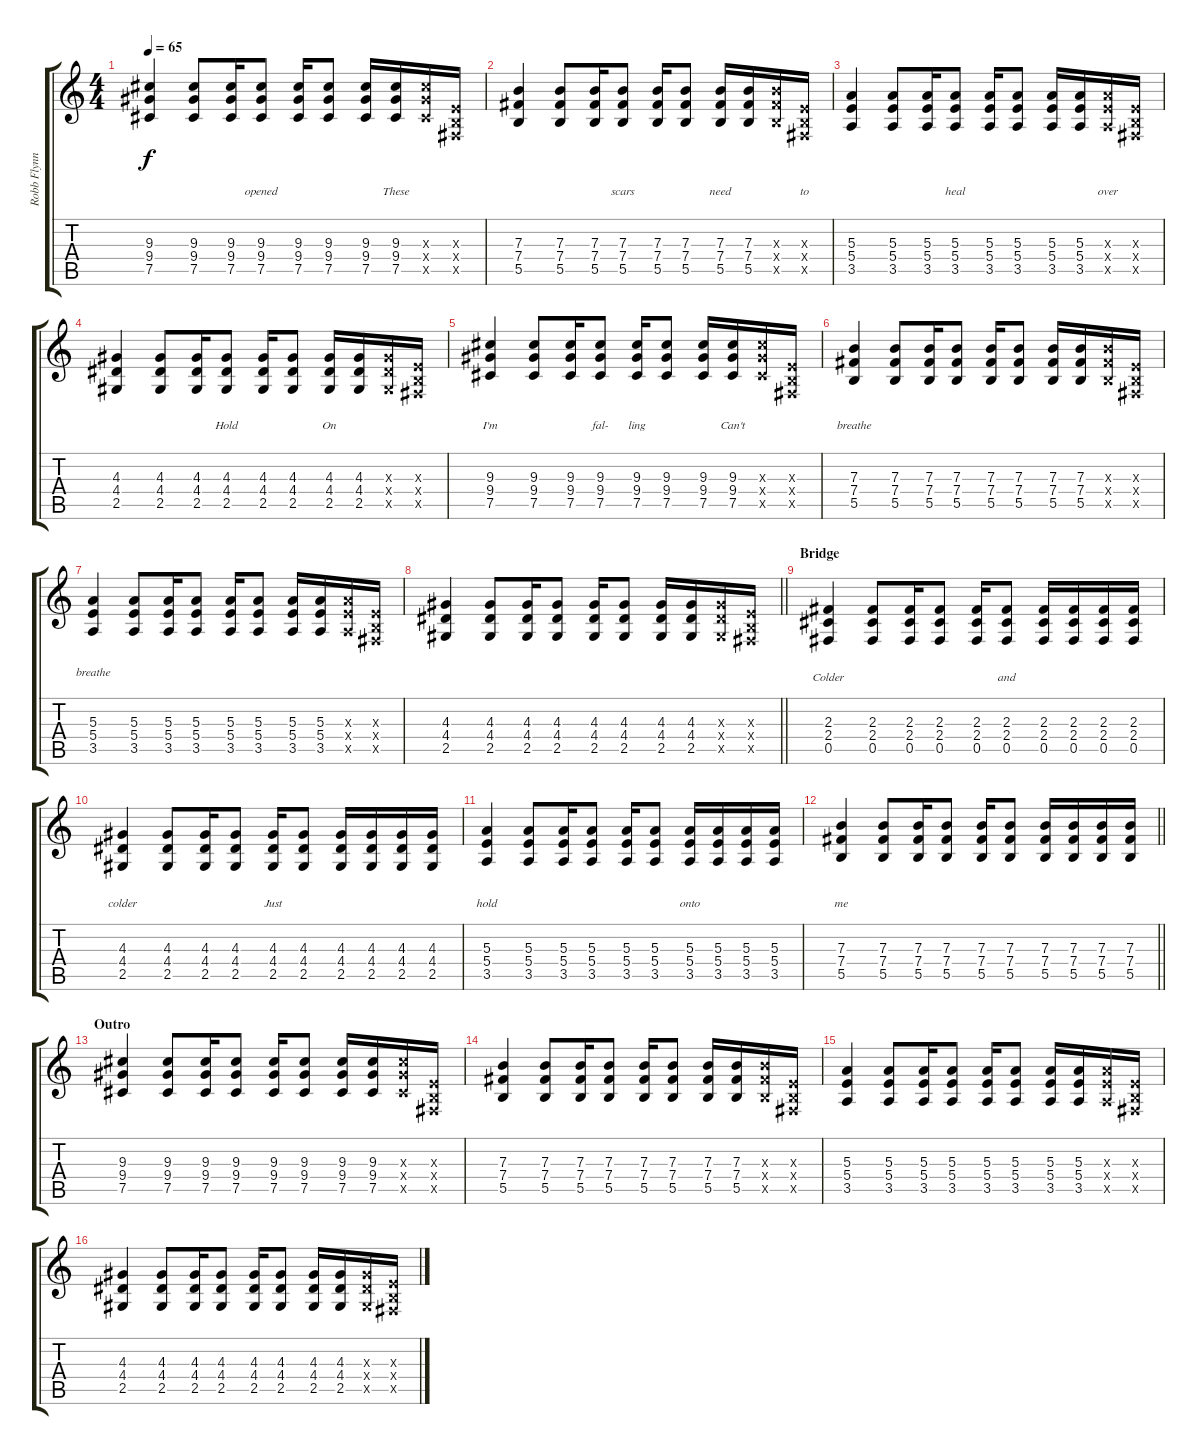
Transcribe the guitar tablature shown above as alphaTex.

\track ("Robb Flynn" "Robb Flynn") {instrument electricguitarjazz}
\staff {score tabs}
\tuning (Db4 Ab3 E3 B2 Gb2 B1) {hide}
\ts (4 4)
\tempo 65
\clef g2
\ks c
(9.3 9.4 7.5).4{lyrics (0 "") lyrics (1 "") lyrics (2 "") lyrics (3 "") lyrics (4 "") dy f} (9.3 9.4 7.5).8{lyrics (0 "") lyrics (1 "") lyrics (2 "") lyrics (3 "") lyrics (4 "")} (9.3 9.4 7.5).16{lyrics (0 "") lyrics (1 "") lyrics (2 "") lyrics (3 "") lyrics (4 "")} (9.3 9.4 7.5).8{lyrics (0 "") lyrics (1 "") lyrics (2 "") lyrics (3 "opened") lyrics (4 "")} (9.3 9.4 7.5).16{lyrics (0 "") lyrics (1 "") lyrics (2 "") lyrics (3 "") lyrics (4 "")} (9.3 9.4 7.5).8{lyrics (0 "") lyrics (1 "") lyrics (2 "") lyrics (3 "") lyrics (4 "")} (9.3 9.4 7.5).16{lyrics (0 "") lyrics (1 "") lyrics (2 "") lyrics (3 "") lyrics (4 "")} (9.3 9.4 7.5).16{lyrics (0 "") lyrics (1 "") lyrics (2 "") lyrics (3 "These") lyrics (4 "")} (9.3{x} 9.4{x} 7.5{x}).16{lyrics (0 "") lyrics (1 "") lyrics (2 "") lyrics (3 "") lyrics (4 "")} (0.3{x} 0.4{x} 0.5{x}).16{lyrics (0 "") lyrics (1 "") lyrics (2 "") lyrics (3 "") lyrics (4 "")} |
(7.3 7.4 5.5).4{lyrics (0 "") lyrics (1 "") lyrics (2 "") lyrics (3 "") lyrics (4 "")} (7.3 7.4 5.5).8{lyrics (0 "") lyrics (1 "") lyrics (2 "") lyrics (3 "") lyrics (4 "")} (7.3 7.4 5.5).16{lyrics (0 "") lyrics (1 "") lyrics (2 "") lyrics (3 "") lyrics (4 "")} (7.3 7.4 5.5).8{lyrics (0 "") lyrics (1 "") lyrics (2 "") lyrics (3 "scars") lyrics (4 "")} (7.3 7.4 5.5).16{lyrics (0 "") lyrics (1 "") lyrics (2 "") lyrics (3 "") lyrics (4 "")} (7.3 7.4 5.5).8{lyrics (0 "") lyrics (1 "") lyrics (2 "") lyrics (3 "") lyrics (4 "")} (7.3 7.4 5.5).16{lyrics (0 "") lyrics (1 "") lyrics (2 "") lyrics (3 "need") lyrics (4 "")} (7.3 7.4 5.5).16{lyrics (0 "") lyrics (1 "") lyrics (2 "") lyrics (3 "") lyrics (4 "")} (7.3{x} 7.4{x} 5.5{x}).16{lyrics (0 "") lyrics (1 "") lyrics (2 "") lyrics (3 "") lyrics (4 "")} (0.3{x} 0.4{x} 0.5{x}).16{lyrics (0 "") lyrics (1 "") lyrics (2 "") lyrics (3 "to") lyrics (4 "")} |
(5.3 5.4 3.5).4{lyrics (0 "") lyrics (1 "") lyrics (2 "") lyrics (3 "") lyrics (4 "")} (5.3 5.4 3.5).8{lyrics (0 "") lyrics (1 "") lyrics (2 "") lyrics (3 "") lyrics (4 "")} (5.3 5.4 3.5).16{lyrics (0 "") lyrics (1 "") lyrics (2 "") lyrics (3 "") lyrics (4 "")} (5.3 5.4 3.5).8{lyrics (0 "") lyrics (1 "") lyrics (2 "") lyrics (3 "heal") lyrics (4 "")} (5.3 5.4 3.5).16{lyrics (0 "") lyrics (1 "") lyrics (2 "") lyrics (3 "") lyrics (4 "")} (5.3 5.4 3.5).8{lyrics (0 "") lyrics (1 "") lyrics (2 "") lyrics (3 "") lyrics (4 "")} (5.3 5.4 3.5).16{lyrics (0 "") lyrics (1 "") lyrics (2 "") lyrics (3 "") lyrics (4 "")} (5.3 5.4 3.5).16{lyrics (0 "") lyrics (1 "") lyrics (2 "") lyrics (3 "") lyrics (4 "")} (5.3{x} 5.4{x} 3.5{x}).16{lyrics (0 "") lyrics (1 "") lyrics (2 "") lyrics (3 "over") lyrics (4 "")} (0.3{x} 0.4{x} 0.5{x}).16{lyrics (0 "") lyrics (1 "") lyrics (2 "") lyrics (3 "") lyrics (4 "")} |
(4.3 4.4 2.5).4{lyrics (0 "") lyrics (1 "") lyrics (2 "") lyrics (3 "") lyrics (4 "")} (4.3 4.4 2.5).8{lyrics (0 "") lyrics (1 "") lyrics (2 "") lyrics (3 "") lyrics (4 "")} (4.3 4.4 2.5).16{lyrics (0 "") lyrics (1 "") lyrics (2 "") lyrics (3 "") lyrics (4 "")} (4.3 4.4 2.5).8{lyrics (0 "") lyrics (1 "") lyrics (2 "") lyrics (3 "Hold") lyrics (4 "")} (4.3 4.4 2.5).16{lyrics (0 "") lyrics (1 "") lyrics (2 "") lyrics (3 "") lyrics (4 "")} (4.3 4.4 2.5).8{lyrics (0 "") lyrics (1 "") lyrics (2 "") lyrics (3 "") lyrics (4 "")} (4.3 4.4 2.5).16{lyrics (0 "") lyrics (1 "") lyrics (2 "") lyrics (3 "On") lyrics (4 "")} (4.3 4.4 2.5).16{lyrics (0 "") lyrics (1 "") lyrics (2 "") lyrics (3 "") lyrics (4 "")} (4.3{x} 4.4{x} 2.5{x}).16{lyrics (0 "") lyrics (1 "") lyrics (2 "") lyrics (3 "") lyrics (4 "")} (0.3{x} 0.4{x} 0.5{x}).16{lyrics (0 "") lyrics (1 "") lyrics (2 "") lyrics (3 "") lyrics (4 "")} |
(9.3 9.4 7.5).4{lyrics (0 "") lyrics (1 "") lyrics (2 "") lyrics (3 "I'm") lyrics (4 "")} (9.3 9.4 7.5).8{lyrics (0 "") lyrics (1 "") lyrics (2 "") lyrics (3 "") lyrics (4 "")} (9.3 9.4 7.5).16{lyrics (0 "") lyrics (1 "") lyrics (2 "") lyrics (3 "") lyrics (4 "")} (9.3 9.4 7.5).8{lyrics (0 "") lyrics (1 "") lyrics (2 "") lyrics (3 "fal-") lyrics (4 "")} (9.3 9.4 7.5).16{lyrics (0 "") lyrics (1 "") lyrics (2 "") lyrics (3 "ling") lyrics (4 "")} (9.3 9.4 7.5).8{lyrics (0 "") lyrics (1 "") lyrics (2 "") lyrics (3 "") lyrics (4 "")} (9.3 9.4 7.5).16{lyrics (0 "") lyrics (1 "") lyrics (2 "") lyrics (3 "") lyrics (4 "")} (9.3 9.4 7.5).16{lyrics (0 "") lyrics (1 "") lyrics (2 "") lyrics (3 "Can't") lyrics (4 "")} (9.3{x} 9.4{x} 7.5{x}).16{lyrics (0 "") lyrics (1 "") lyrics (2 "") lyrics (3 "") lyrics (4 "")} (0.3{x} 0.4{x} 0.5{x}).16{lyrics (0 "") lyrics (1 "") lyrics (2 "") lyrics (3 "") lyrics (4 "")} |
(7.3 7.4 5.5).4{lyrics (0 "") lyrics (1 "") lyrics (2 "") lyrics (3 "breathe") lyrics (4 "")} (7.3 7.4 5.5).8{lyrics (0 "") lyrics (1 "") lyrics (2 "") lyrics (3 "") lyrics (4 "")} (7.3 7.4 5.5).16{lyrics (0 "") lyrics (1 "") lyrics (2 "") lyrics (3 "") lyrics (4 "")} (7.3 7.4 5.5).8{lyrics (0 "") lyrics (1 "") lyrics (2 "") lyrics (3 "") lyrics (4 "")} (7.3 7.4 5.5).16{lyrics (0 "") lyrics (1 "") lyrics (2 "") lyrics (3 "") lyrics (4 "")} (7.3 7.4 5.5).8{lyrics (0 "") lyrics (1 "") lyrics (2 "") lyrics (3 "") lyrics (4 "")} (7.3 7.4 5.5).16{lyrics (0 "") lyrics (1 "") lyrics (2 "") lyrics (3 "") lyrics (4 "")} (7.3 7.4 5.5).16{lyrics (0 "") lyrics (1 "") lyrics (2 "") lyrics (3 "") lyrics (4 "")} (7.3{x} 7.4{x} 5.5{x}).16{lyrics (0 "") lyrics (1 "") lyrics (2 "") lyrics (3 "") lyrics (4 "")} (0.3{x} 0.4{x} 0.5{x}).16{lyrics (0 "") lyrics (1 "") lyrics (2 "") lyrics (3 "") lyrics (4 "")} |
(5.3 5.4 3.5).4{lyrics (0 "") lyrics (1 "") lyrics (2 "") lyrics (3 "breathe") lyrics (4 "")} (5.3 5.4 3.5).8 (5.3 5.4 3.5).16 (5.3 5.4 3.5).8 (5.3 5.4 3.5).16 (5.3 5.4 3.5).8 (5.3 5.4 3.5).16 (5.3 5.4 3.5).16 (5.3{x} 5.4{x} 3.5{x}).16 (0.3{x} 0.4{x} 0.5{x}).16 |
\barLineRight lightlight
(4.3 4.4 2.5).4 (4.3 4.4 2.5).8 (4.3 4.4 2.5).16 (4.3 4.4 2.5).8 (4.3 4.4 2.5).16 (4.3 4.4 2.5).8 (4.3 4.4 2.5).16 (4.3 4.4 2.5).16 (4.3{x} 4.4{x} 2.5{x}).16 (0.3{x} 0.4{x} 0.5{x}).16 |
\section ("" "Bridge")
(2.3 2.4 0.5).4{lyrics (0 "") lyrics (1 "") lyrics (2 "") lyrics (3 "") lyrics (4 "Colder")} (2.3 2.4 0.5).8{lyrics (0 "") lyrics (1 "") lyrics (2 "") lyrics (3 "") lyrics (4 "")} (2.3 2.4 0.5).16{lyrics (0 "") lyrics (1 "") lyrics (2 "") lyrics (3 "") lyrics (4 "")} (2.3 2.4 0.5).8{lyrics (0 "") lyrics (1 "") lyrics (2 "") lyrics (3 "") lyrics (4 "")} (2.3 2.4 0.5).16{lyrics (0 "") lyrics (1 "") lyrics (2 "") lyrics (3 "") lyrics (4 "")} (2.3 2.4 0.5).8{lyrics (0 "") lyrics (1 "") lyrics (2 "") lyrics (3 "") lyrics (4 "and")} (2.3 2.4 0.5).16{lyrics (0 "") lyrics (1 "") lyrics (2 "") lyrics (3 "") lyrics (4 "")} (2.3 2.4 0.5).16{lyrics (0 "") lyrics (1 "") lyrics (2 "") lyrics (3 "") lyrics (4 "")} (2.3 2.4 0.5).16{lyrics (0 "") lyrics (1 "") lyrics (2 "") lyrics (3 "") lyrics (4 "")} (2.3 2.4 0.5).16{lyrics (0 "") lyrics (1 "") lyrics (2 "") lyrics (3 "") lyrics (4 "")} |
(4.3 4.4 2.5).4{lyrics (0 "") lyrics (1 "") lyrics (2 "") lyrics (3 "") lyrics (4 "colder")} (4.3 4.4 2.5).8{lyrics (0 "") lyrics (1 "") lyrics (2 "") lyrics (3 "") lyrics (4 "")} (4.3 4.4 2.5).16{lyrics (0 "") lyrics (1 "") lyrics (2 "") lyrics (3 "") lyrics (4 "")} (4.3 4.4 2.5).8{lyrics (0 "") lyrics (1 "") lyrics (2 "") lyrics (3 "") lyrics (4 "")} (4.3 4.4 2.5).16{lyrics (0 "") lyrics (1 "") lyrics (2 "") lyrics (3 "") lyrics (4 "Just")} (4.3 4.4 2.5).8{lyrics (0 "") lyrics (1 "") lyrics (2 "") lyrics (3 "") lyrics (4 "")} (4.3 4.4 2.5).16{lyrics (0 "") lyrics (1 "") lyrics (2 "") lyrics (3 "") lyrics (4 "")} (4.3 4.4 2.5).16{lyrics (0 "") lyrics (1 "") lyrics (2 "") lyrics (3 "") lyrics (4 "")} (4.3 4.4 2.5).16{lyrics (0 "") lyrics (1 "") lyrics (2 "") lyrics (3 "") lyrics (4 "")} (4.3 4.4 2.5).16{lyrics (0 "") lyrics (1 "") lyrics (2 "") lyrics (3 "") lyrics (4 "")} |
(5.3 5.4 3.5).4{lyrics (0 "") lyrics (1 "") lyrics (2 "") lyrics (3 "") lyrics (4 "hold")} (5.3 5.4 3.5).8{lyrics (0 "") lyrics (1 "") lyrics (2 "") lyrics (3 "") lyrics (4 "")} (5.3 5.4 3.5).16{lyrics (0 "") lyrics (1 "") lyrics (2 "") lyrics (3 "") lyrics (4 "")} (5.3 5.4 3.5).8{lyrics (0 "") lyrics (1 "") lyrics (2 "") lyrics (3 "") lyrics (4 "")} (5.3 5.4 3.5).16{lyrics (0 "") lyrics (1 "") lyrics (2 "") lyrics (3 "") lyrics (4 "")} (5.3 5.4 3.5).8{lyrics (0 "") lyrics (1 "") lyrics (2 "") lyrics (3 "") lyrics (4 "")} (5.3 5.4 3.5).16{lyrics (0 "") lyrics (1 "") lyrics (2 "") lyrics (3 "") lyrics (4 "onto")} (5.3 5.4 3.5).16{lyrics (0 "") lyrics (1 "") lyrics (2 "") lyrics (3 "") lyrics (4 "")} (5.3 5.4 3.5).16{lyrics (0 "") lyrics (1 "") lyrics (2 "") lyrics (3 "") lyrics (4 "")} (5.3 5.4 3.5).16{lyrics (0 "") lyrics (1 "") lyrics (2 "") lyrics (3 "") lyrics (4 "")} |
\barLineRight lightlight
(7.3 7.4 5.5).4{lyrics (0 "") lyrics (1 "") lyrics (2 "") lyrics (3 "") lyrics (4 "me")} (7.3 7.4 5.5).8 (7.3 7.4 5.5).16 (7.3 7.4 5.5).8 (7.3 7.4 5.5).16 (7.3 7.4 5.5).8 (7.3 7.4 5.5).16 (7.3 7.4 5.5).16 (7.3 7.4 5.5).16 (7.3 7.4 5.5).16 |
\section ("" "Outro")
(9.3 9.4 7.5).4 (9.3 9.4 7.5).8 (9.3 9.4 7.5).16 (9.3 9.4 7.5).8 (9.3 9.4 7.5).16 (9.3 9.4 7.5).8 (9.3 9.4 7.5).16 (9.3 9.4 7.5).16 (9.3{x} 9.4{x} 7.5{x}).16 (0.3{x} 0.4{x} 0.5{x}).16 |
(7.3 7.4 5.5).4 (7.3 7.4 5.5).8 (7.3 7.4 5.5).16 (7.3 7.4 5.5).8 (7.3 7.4 5.5).16 (7.3 7.4 5.5).8 (7.3 7.4 5.5).16 (7.3 7.4 5.5).16 (7.3{x} 7.4{x} 5.5{x}).16 (0.3{x} 0.4{x} 0.5{x}).16 |
(5.3 5.4 3.5).4 (5.3 5.4 3.5).8 (5.3 5.4 3.5).16 (5.3 5.4 3.5).8 (5.3 5.4 3.5).16 (5.3 5.4 3.5).8 (5.3 5.4 3.5).16 (5.3 5.4 3.5).16 (5.3{x} 5.4{x} 3.5{x}).16 (0.3{x} 0.4{x} 0.5{x}).16 |
(4.3 4.4 2.5).4 (4.3 4.4 2.5).8 (4.3 4.4 2.5).16 (4.3 4.4 2.5).8 (4.3 4.4 2.5).16 (4.3 4.4 2.5).8 (4.3 4.4 2.5).16 (4.3 4.4 2.5).16 (4.3{x} 4.4{x} 2.5{x}).16 (0.3{x} 0.4{x} 0.5{x}).16
